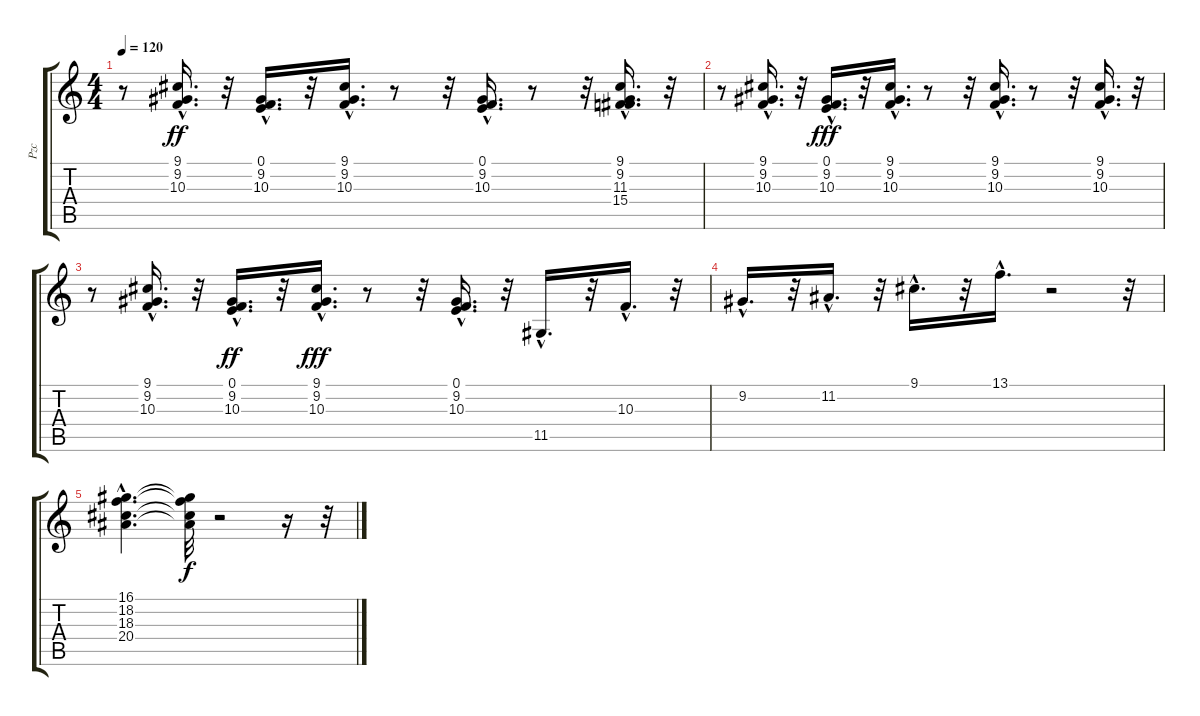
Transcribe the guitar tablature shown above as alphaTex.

\track ("Pzc" "Pzc") {instrument pizzicatostrings}
\staff {score tabs}
\tuning (E4 B3 G3 D3 A2 E2) {hide}
\ts (4 4)
\tempo 120
\clef g2
\ks c
r.8{dy fff} (9.1{hac} 9.2{hac} 10.3{hac}).16{d dy ff} r.32 (0.1{hac} 9.2{hac} 10.3{hac}).16{d} r.32 (9.1{hac} 9.2{hac} 10.3{hac}).16{d} r.8 r.32 (0.1{hac} 9.2{hac} 10.3{hac}).16{d} r.8 r.32 (9.1{hac} 9.2{hac} 11.3{hac} 15.4{hac}).16{d} r.32 |
r.8 (9.1{hac} 9.2{hac} 10.3{hac}).16{d} r.32 (0.1{hac} 9.2{hac} 10.3{hac}).16{d dy fff} r.32 (9.1{hac} 9.2{hac} 10.3{hac}).16{d} r.8 r.32 (9.1{hac} 9.2{hac} 10.3{hac}).16{d} r.8 r.32 (9.1{hac} 9.2{hac} 10.3{hac}).16{d} r.32 |
r.8 (9.1{hac} 9.2{hac} 10.3{hac}).16{d} r.32 (0.1{hac} 9.2{hac} 10.3{hac}).16{d dy ff} r.32 (9.1{hac} 9.2{hac} 10.3{hac}).16{d dy fff} r.8 r.32 (0.1{hac} 9.2{hac} 10.3{hac}).16{d} r.32 11.5{hac}.16{d} r.32 10.3{hac}.16{d} r.32 |
9.2{hac}.16{d} r.32 11.2{hac}.16{d} r.32 9.1{hac}.16{d} r.32 13.1{hac}.16{d} r.2 r.32 |
(16.1{hac} 18.2{hac} 18.3{hac} 20.4{hac}).4{d} (16.1{t} 18.2{t} 18.3{t} 20.4{t}).32{dy f} r.2 r.16 r.32
